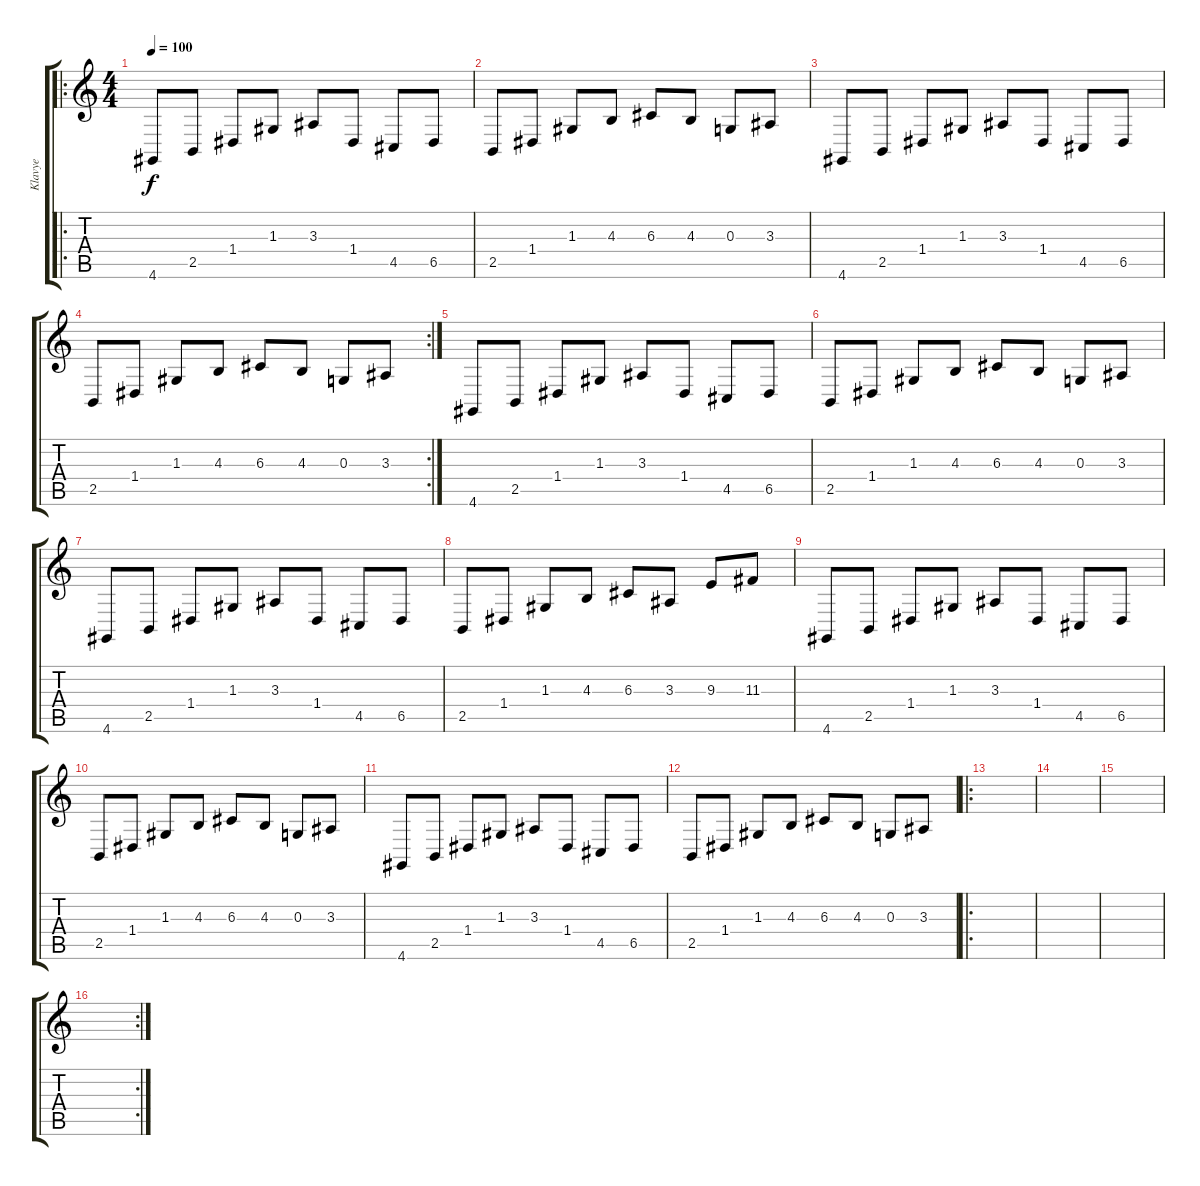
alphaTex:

\track ("Klavye" "Klavye") {instrument acousticgrandpiano}
\staff {score tabs}
\tuning (E4 B3 G3 D3 A2 E2) {hide}
\ro
\ts (4 4)
\tempo 100
\clef g2
\ks c
4.6.8{dy f volume 12} 2.5.8 1.4.8 1.3.8 3.3.8 1.4.8 4.5.8 6.5.8 |
2.5.8 1.4.8 1.3.8 4.3.8 6.3.8 4.3.8 0.3.8 3.3.8 |
4.6.8 2.5.8 1.4.8 1.3.8 3.3.8 1.4.8 4.5.8 6.5.8 |
\rc 2
2.5.8 1.4.8 1.3.8 4.3.8 6.3.8 4.3.8 0.3.8 3.3.8 |
4.6.8{volume 16} 2.5.8 1.4.8 1.3.8 3.3.8 1.4.8 4.5.8 6.5.8 |
2.5.8 1.4.8 1.3.8 4.3.8 6.3.8 4.3.8 0.3.8 3.3.8 |
4.6.8 2.5.8 1.4.8 1.3.8 3.3.8 1.4.8 4.5.8 6.5.8 |
2.5.8 1.4.8 1.3.8 4.3.8 6.3.8 3.3.8 9.3.8 11.3.8 |
4.6.8 2.5.8 1.4.8 1.3.8 3.3.8 1.4.8 4.5.8 6.5.8 |
2.5.8 1.4.8 1.3.8 4.3.8 6.3.8 4.3.8 0.3.8 3.3.8 |
4.6.8 2.5.8 1.4.8 1.3.8 3.3.8 1.4.8 4.5.8 6.5.8 |
2.5.8 1.4.8 1.3.8 4.3.8 6.3.8 4.3.8 0.3.8 3.3.8 |
\ro
|
|
|
\rc 2
